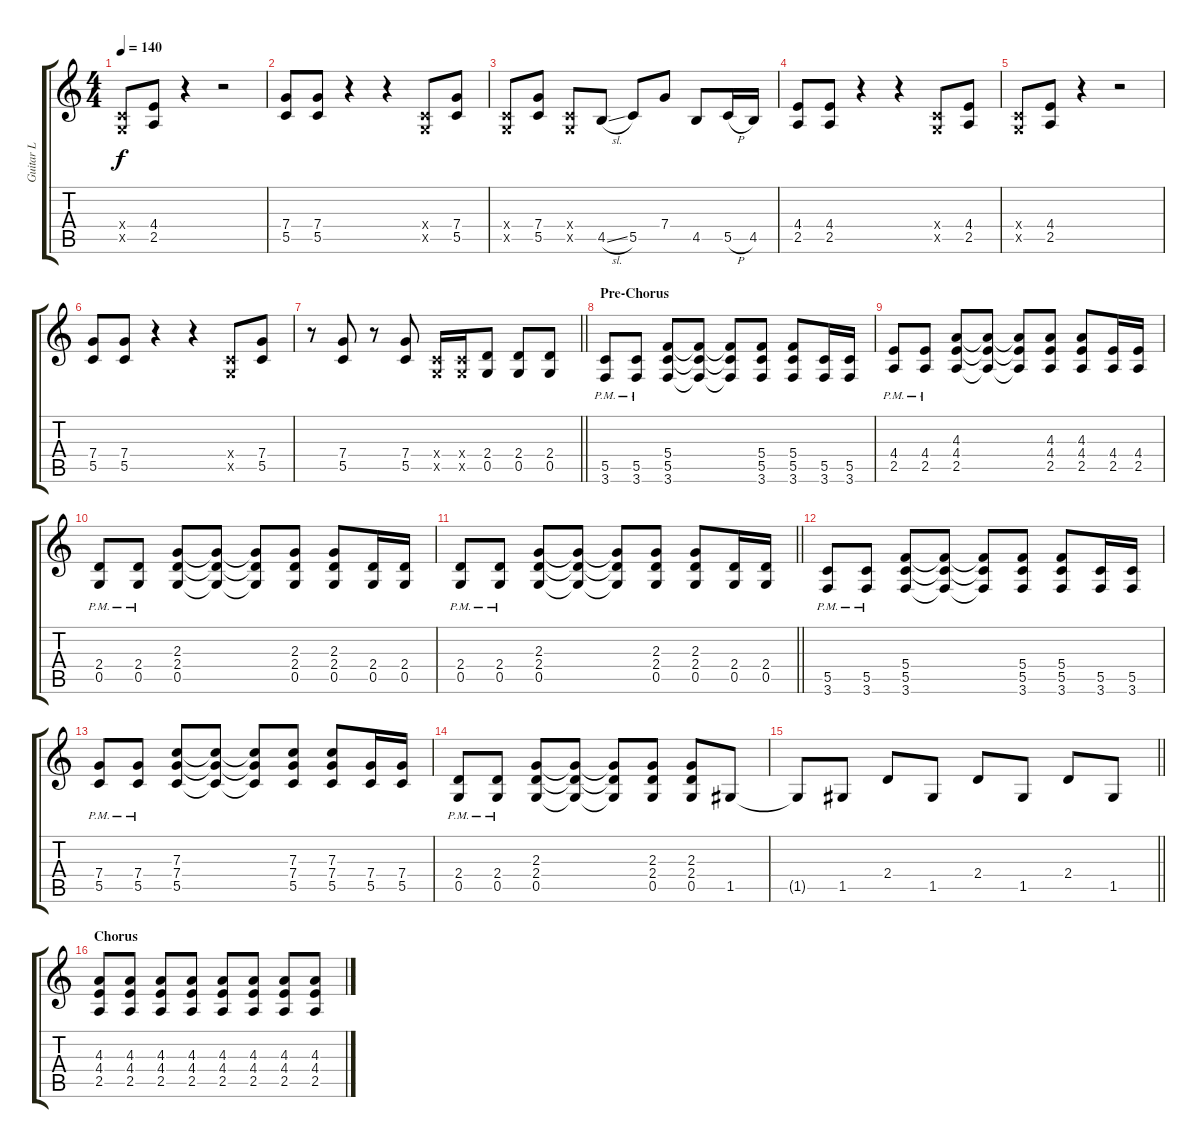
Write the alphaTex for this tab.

\track ("Guitar L" "Guitar L") {instrument distortionguitar}
\staff {score tabs}
\tuning (D4 A3 F3 C3 G2 D2) {hide}
\ts (4 4)
\tempo 140
\clef g2
\ks c
(0.4{x} 0.5{x}).8{dy f} (4.4 2.5).8 r.4 r.2 |
(7.4 5.5).8 (7.4 5.5).8 r.4 r.4 (0.4{x} 0.5{x}).8 (7.4 5.5).8 |
(0.4{x} 0.5{x}).8 (7.4 5.5).8 (0.4{x} 0.5{x}).8 4.5{sl}.8 5.5.8 7.4.8 4.5.8 5.5{h}.16 4.5.16 |
(4.4 2.5).8 (4.4 2.5).8 r.4 r.4 (0.4{x} 0.5{x}).8 (4.4 2.5).8 |
(0.4{x} 0.5{x}).8 (4.4 2.5).8 r.4 r.2 |
(7.4 5.5).8 (7.4 5.5).8 r.4 r.4 (0.4{x} 0.5{x}).8 (7.4 5.5).8 |
\barLineRight lightlight
r.8 (7.4 5.5).8 r.8 (7.4 5.5).8 (0.4{x} 0.5{x}).16 (0.4{x} 0.5{x}).16 (2.4 0.5).8 (2.4 0.5).8 (2.4 0.5).8 |
\section ("" "Pre-Chorus")
(5.5{pm} 3.6{pm}).8 (5.5{pm} 3.6{pm}).8 (5.4 5.5 3.6).8 (5.4{t} 5.5{t} 3.6{t}).8 (5.4{t} 5.5{t} 3.6{t}).8 (5.4 5.5 3.6).8 (5.4 5.5 3.6).8 (5.5 3.6).16 (5.5 3.6).16 |
(4.4{pm} 2.5{pm}).8 (4.4{pm} 2.5{pm}).8 (4.3 4.4 2.5).8 (4.3{t} 4.4{t} 2.5{t}).8 (4.3{t} 4.4{t} 2.5{t}).8 (4.3 4.4 2.5).8 (4.3 4.4 2.5).8 (4.4 2.5).16 (4.4 2.5).16 |
(2.4{pm} 0.5{pm}).8 (2.4{pm} 0.5{pm}).8 (2.3 2.4 0.5).8 (2.3{t} 2.4{t} 0.5{t}).8 (2.3{t} 2.4{t} 0.5{t}).8 (2.3 2.4 0.5).8 (2.3 2.4 0.5).8 (2.4 0.5).16 (2.4 0.5).16 |
\barLineRight lightlight
(2.4{pm} 0.5{pm}).8 (2.4{pm} 0.5{pm}).8 (2.3 2.4 0.5).8 (2.3{t} 2.4{t} 0.5{t}).8 (2.3{t} 2.4{t} 0.5{t}).8 (2.3 2.4 0.5).8 (2.3 2.4 0.5).8 (2.4 0.5).16 (2.4 0.5).16 |
(5.5{pm} 3.6{pm}).8 (5.5{pm} 3.6{pm}).8 (5.4 5.5 3.6).8 (5.4{t} 5.5{t} 3.6{t}).8 (5.4{t} 5.5{t} 3.6{t}).8 (5.4 5.5 3.6).8 (5.4 5.5 3.6).8 (5.5 3.6).16 (5.5 3.6).16 |
(7.4{pm} 5.5{pm}).8 (7.4{pm} 5.5{pm}).8 (7.3 7.4 5.5).8 (7.3{t} 7.4{t} 5.5{t}).8 (7.3{t} 7.4{t} 5.5{t}).8 (7.3 7.4 5.5).8 (7.3 7.4 5.5).8 (7.4 5.5).16 (7.4 5.5).16 |
(2.4{pm} 0.5{pm}).8 (2.4{pm} 0.5{pm}).8 (2.3 2.4 0.5).8 (2.3{t} 2.4{t} 0.5{t}).8 (2.3{t} 2.4{t} 0.5{t}).8 (2.3 2.4 0.5).8 (2.3 2.4 0.5).8 1.5.8 |
\barLineRight lightlight
1.5{t}.8 1.5.8 2.4.8 1.5.8 2.4.8 1.5.8 2.4.8 1.5.8 |
\section ("" "Chorus")
(4.3 4.4 2.5).8 (4.3 4.4 2.5).8 (4.3 4.4 2.5).8 (4.3 4.4 2.5).8 (4.3 4.4 2.5).8 (4.3 4.4 2.5).8 (4.3 4.4 2.5).8 (4.3 4.4 2.5).8
